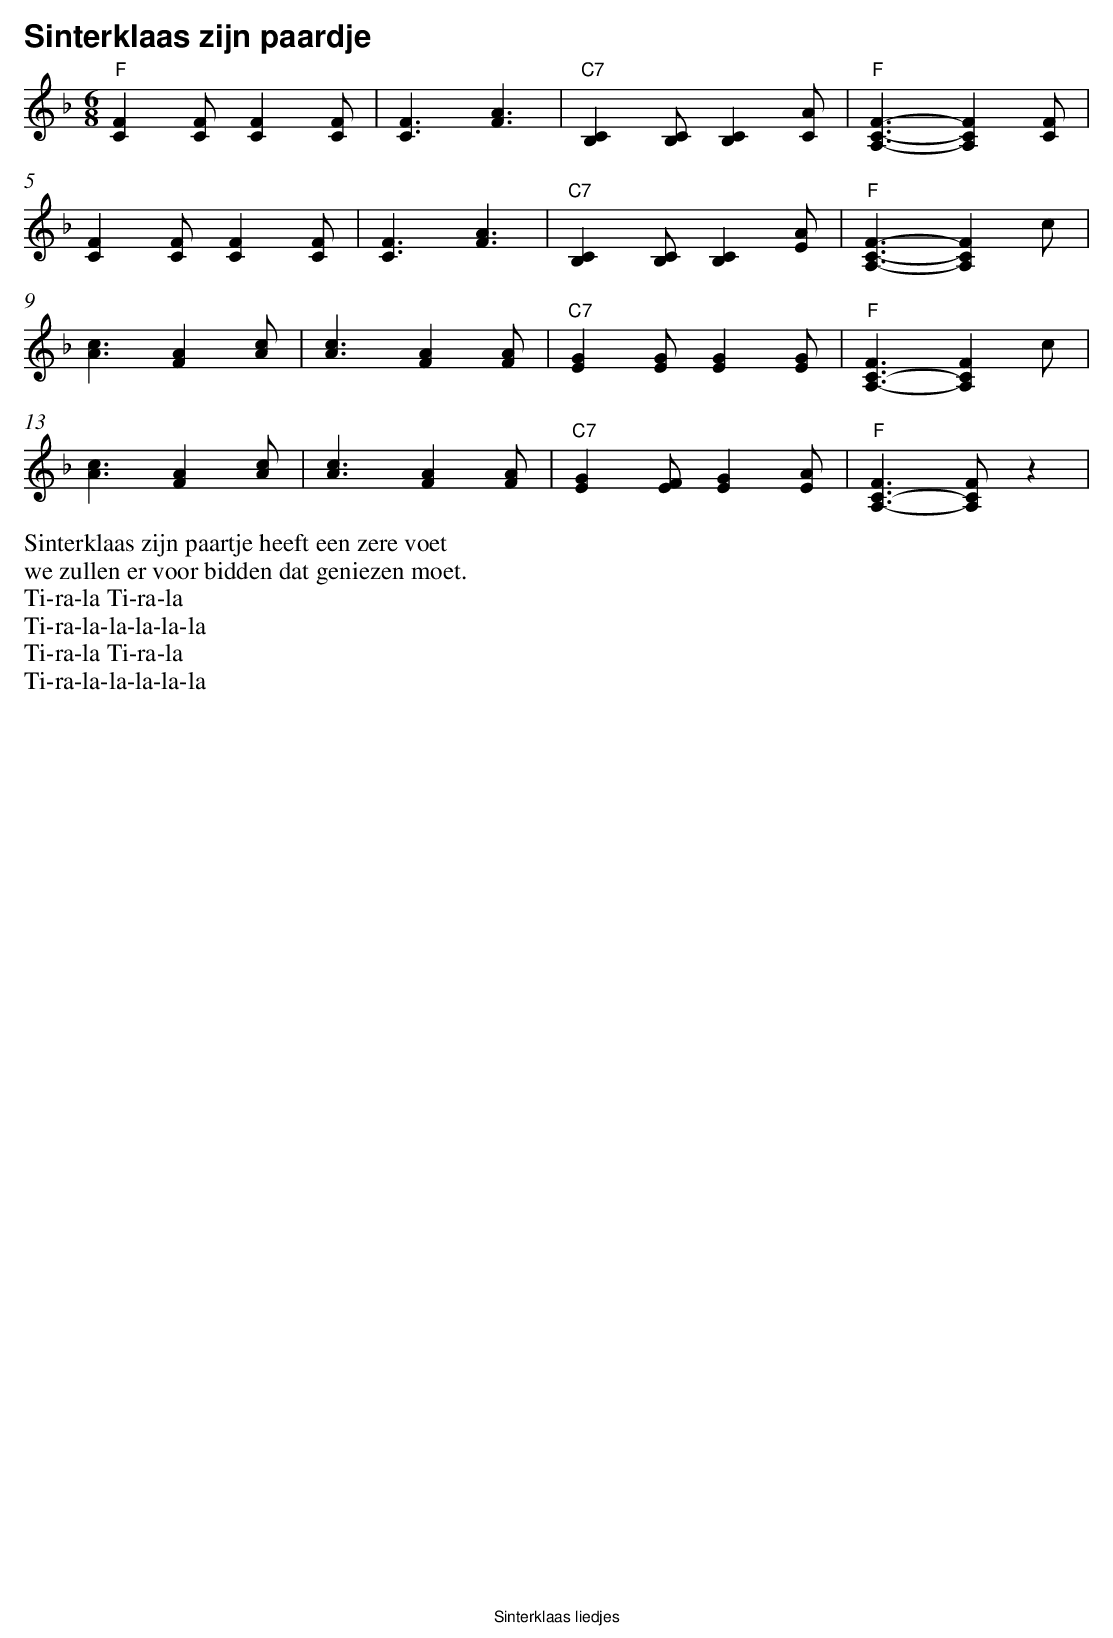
X:1
T: Sinterklaas zijn paardje
L:1/8
M:6/8
K:F
V:1 treble
"F" [FC]2[FC] [FC]2[FC] | [FC]3 [AF]3 |
"C7" [CB,]2 [CB,] [CB,]2 [AC] |"F" [FCA,]3- [FCA,]2 [FC] |$
[FC]2 [FC] [FC]2 [FC] |[FC]3 [AF]3 |
"C7" [CB,]2 [CB,] [CB,]2 [AE] |"F" [FCA,]3-[FCA,]2 c |$
[cA]3 [AF]2 [cA] | [cA]3 [AF]2 [AF] |
"C7" [GE]2[GE] [GE]2 [GE] |"F" [FC-A,-]3 [FCA,]2 c |$
[cA]3 [AF]2 [cA] | [cA]3 [AF]2[AF] |"C7" [GE]2[FE] [GE]2 [AE] |
"F" [FC-A,-]3 [FCA,] z2 |
Sinterklaas zijn paartje heeft een zere voet
we zullen er voor bidden dat geniezen moet.
Ti-ra-la Ti-ra-la
Ti-ra-la-la-la-la-la
Ti-ra-la Ti-ra-la
Ti-ra-la-la-la-la-la
